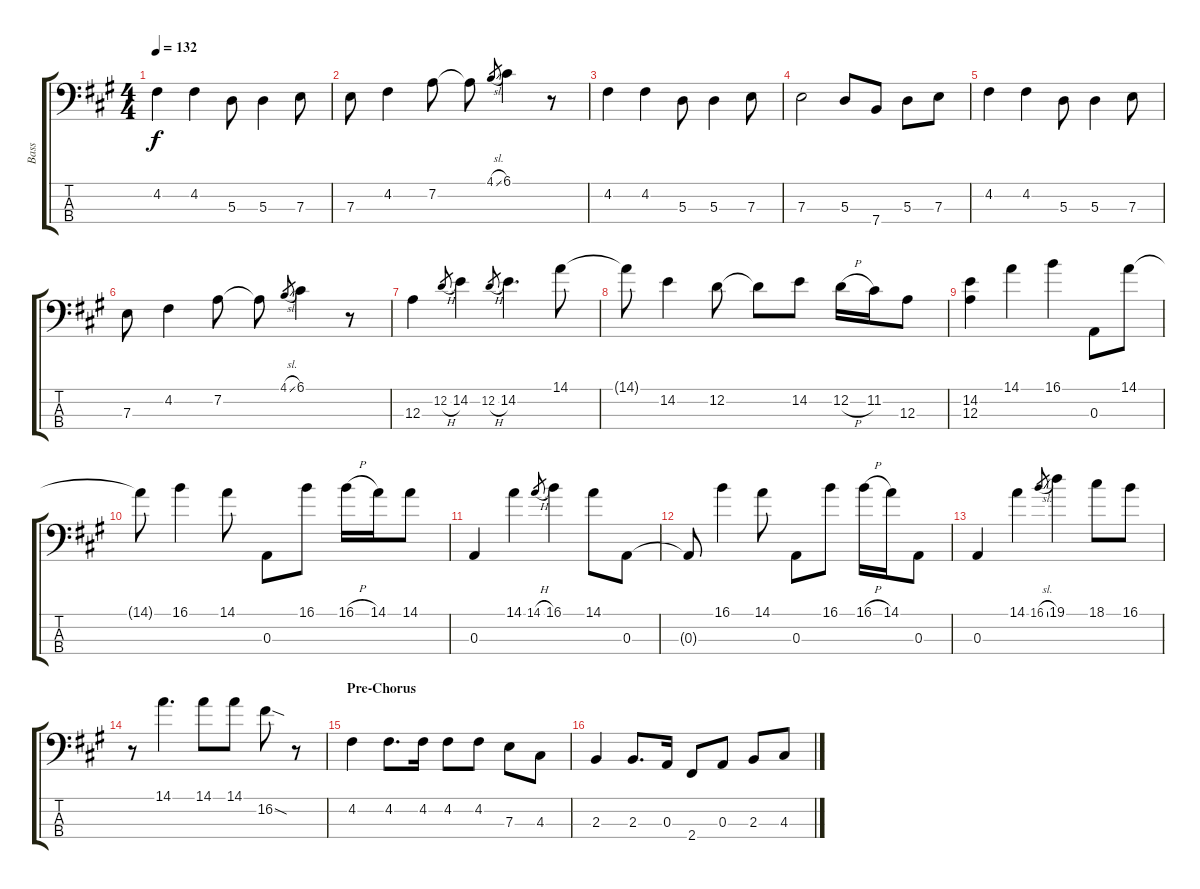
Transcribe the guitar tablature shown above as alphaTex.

\track ("Bass" "Bass") {instrument electricbassfinger}
\staff {score tabs}
\tuning (G2 D2 A1 E1) {hide}
\ts (4 4)
\tempo 132
\clef f4
\ks f#minor
4.2.4{dy f} 4.2.4 5.3.8 5.3.4 7.3.8 |
7.3.8 4.2.4 7.2.8 7.2{t}.8 4.1{sl}.8{gr} 6.1.4 r.8 |
4.2.4 4.2.4 5.3.8 5.3.4 7.3.8 |
7.3.2 5.3.8 7.4.8 5.3.8 7.3.8 |
4.2.4 4.2.4 5.3.8 5.3.4 7.3.8 |
7.3.8 4.2.4 7.2.8 7.2{t}.8 4.1{sl}.8{gr} 6.1.4 r.8 |
\ks a
12.3.4 12.2{h}.8{gr} 14.2.4 12.2{h}.8{gr} 14.2.4{d} 14.1.8 |
14.1{t}.8 14.2.4 12.2.8 12.2{t}.8 14.2.8 12.2{h}.16 11.2.16 12.3.8 |
(14.2 12.3).4 14.1.4 16.1.4 0.3.8 14.1.8 |
14.1{t}.8 16.1.4 14.1.8 0.3.8 16.1.8 16.1{h}.16 14.1.16 14.1.8 |
\ks f#minor
0.3.4 14.1.4 14.1{h}.8{gr} 16.1.4 14.1.8 0.3.8 |
0.3{t}.8 16.1.4 14.1.8 0.3.8 16.1.8 16.1{h}.16 14.1.16 0.3.8 |
0.3.4 14.1.4 16.1{sl}.8{gr} 19.1.4 18.1.8 16.1.8 |
r.8 14.1.4{d} 14.1.8 14.1.8 16.2{sod}.8 r.8 |
\section ("" "Pre-Chorus")
4.2.4 4.2.8{d} 4.2.16 4.2.8 4.2.8 7.3.8 4.3.8 |
2.3.4 2.3.8{d} 0.3.16 2.4.8 0.3.8 2.3.8 4.3.8
